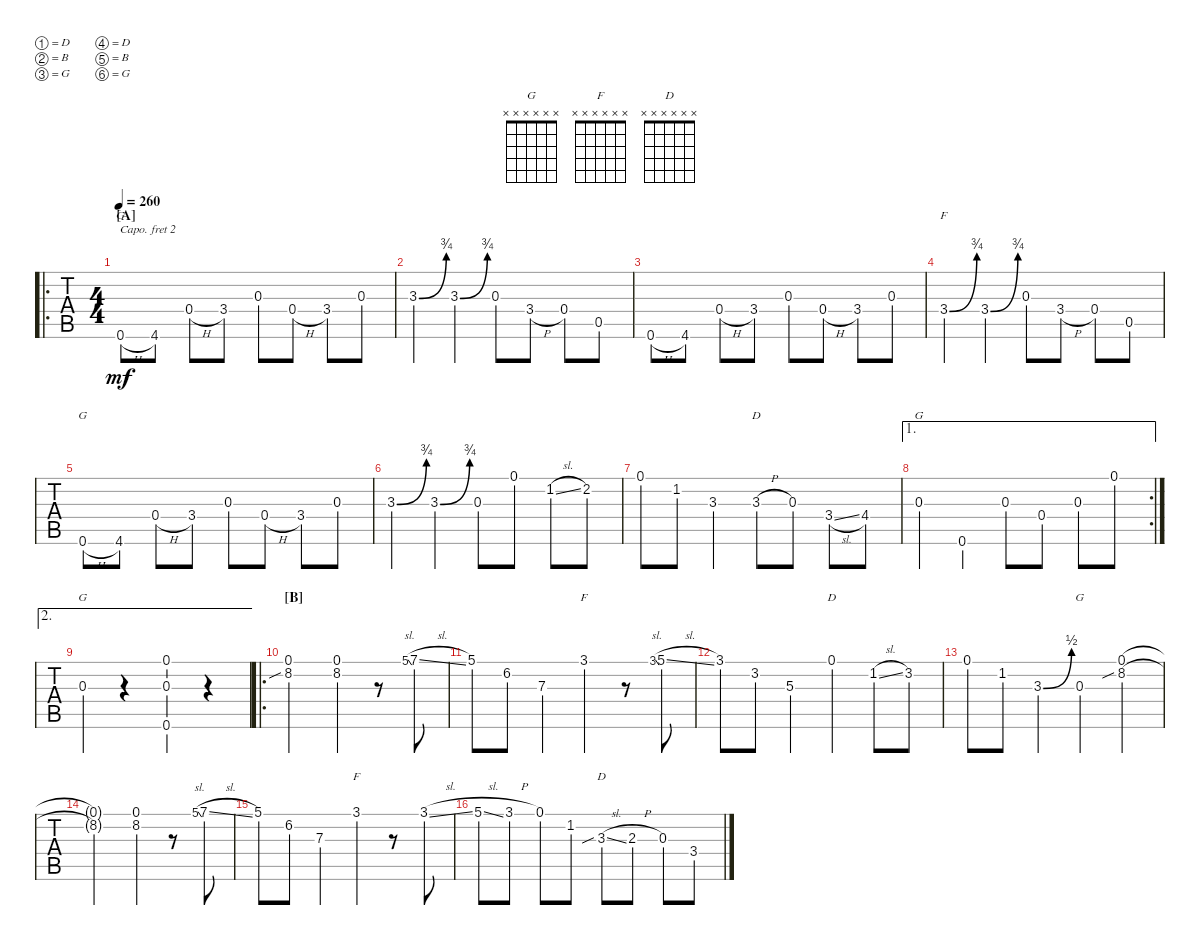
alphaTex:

\defaultSystemsLayout 4
\bracketExtendMode groupsimilarinstruments
\singleTrackTrackNamePolicy hidden
\multiTrackTrackNamePolicy hidden
\otherSystemsTrackNameOrientation horizontal
\track ("Dobro" "Dobro") {instrument acousticguitarsteel}
\staff {tabs}
\capo 2
\tuning (D4 B3 G3 D3 B2 G2)
\chord ("G" x x x x x x)
\chord ("F" x x x x x x)
\chord ("D" x x x x x x)
\ro
\ts (4 4)
\section ("A" "")
\tempo 260
\clef g2
\ks g
0.6{h}.8{ch "G" dy mf instrument acousticguitarsteel} 4.6.8 0.4{h}.8 3.4.8 0.3.8 0.4{h}.8 3.4.8 0.3.8 |
3.3{be (bend 0 0 60 3)}.4 3.3{be (bend 0 0 59.4 3)}.4 0.3.8 3.4{h}.8 0.4.8 0.5.8 |
0.6{h}.8 4.6.8 0.4{h}.8 3.4.8 0.3.8 0.4{h}.8 3.4.8 0.3.8 |
3.4{be (bend 0 0 59.4 3)}.4{ch "F"} 3.4{be (bend 0 0 59.4 3)}.4 0.3.8 3.4{h}.8 0.4.8 0.5.8 |
0.6{h}.8{ch "G"} 4.6.8 0.4{h}.8 3.4.8 0.3.8 0.4{h}.8 3.4.8 0.3.8 |
3.3{be (bend 0 0 60 3)}.4 3.3{be (bend 0 0 59.4 3)}.4 0.3.8 0.1.8 1.2{sl}.8 2.2.8 |
0.1.8 1.2.8 3.3.4 3.3{h}.8{ch "D"} 0.3.8 3.4{sl}.8 4.4.8 |
\ae 1
\rc 2
0.3.4{ch "G"} 0.6.4 0.3.8 0.4.8 0.3.8 0.1.8 |
\ae 2
0.3.4{ch "G"} r.4 (0.6 0.3 0.1).4 r.4 |
\ro
\section ("B" "")
(8.2{sib} 0.1).2 (0.1 8.2).4 r.8 5.1{sl}.8{gr} 7.1{sl}.8 |
5.1.8 6.2.8 7.3.4 3.1.4{ch "F"} r.8 3.1{sl}.8{gr} 5.1{sl}.8 |
3.1.8 3.2.8 5.3.4 0.1.4{ch "D"} 1.2{sl}.8 3.2.8 |
0.1.8 1.2.8 3.3{be (bend 0 0 29.4 2)}.4 0.3.4{ch "G"} (8.2{sib} 0.1).4 |
(0.1{t} 8.2{t}).2 (0.1 8.2).4 r.8 5.1{sl}.8{gr} 7.1{sl}.8 |
5.1.8 6.2.8 7.3.4 3.1.4{ch "F"} r.8 3.1{sl}.8 |
5.1{sl}.8 3.1{h}.8 0.1.8 1.2.8 3.3{sib sl}.8{ch "D"} 2.3{h}.8 0.3.8 3.4.8
